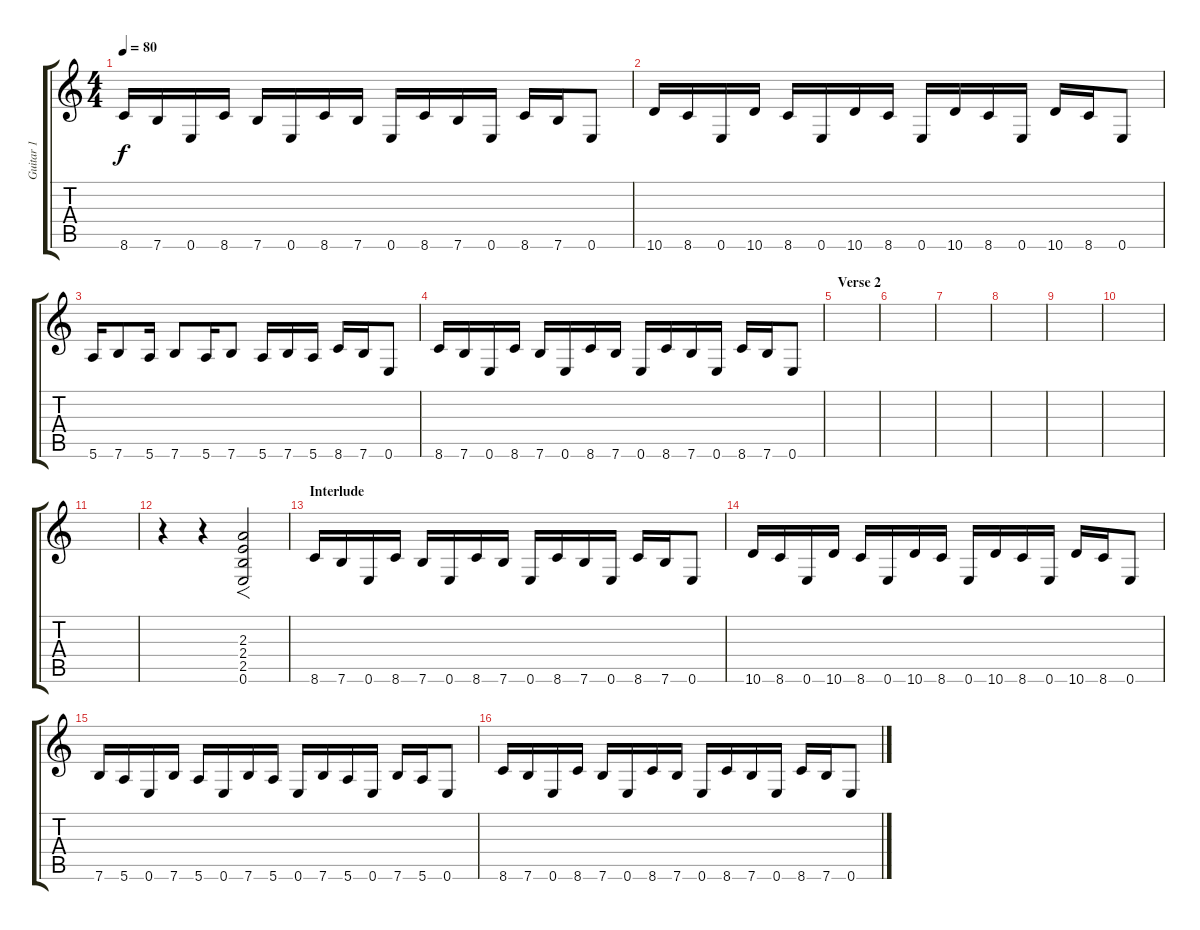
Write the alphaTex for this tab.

\track ("Guitar 1" "Guitar 1") {instrument distortionguitar}
\staff {score tabs}
\tuning (E4 B3 G3 D3 A2 E2) {hide}
\ts (4 4)
\tempo 80
\clef g2
\ks c
8.6.16{dy f} 7.6.16 0.6.16 8.6.16 7.6.16 0.6.16 8.6.16 7.6.16 0.6.16 8.6.16 7.6.16 0.6.16 8.6.16 7.6.16 0.6.8 |
10.6.16 8.6.16 0.6.16 10.6.16 8.6.16 0.6.16 10.6.16 8.6.16 0.6.16 10.6.16 8.6.16 0.6.16 10.6.16 8.6.16 0.6.8 |
5.6.16 7.6.8 5.6.16 7.6.8 5.6.16 7.6.8 5.6.16 7.6.16 5.6.16 8.6.16 7.6.16 0.6.8 |
8.6.16 7.6.16 0.6.16 8.6.16 7.6.16 0.6.16 8.6.16 7.6.16 0.6.16 8.6.16 7.6.16 0.6.16 8.6.16 7.6.16 0.6.8 |
\section ("" "Verse 2")
|
|
|
|
|
|
|
r.4 r.4 (2.3 2.4 2.5 0.6).2{f} |
\section ("" "Interlude")
8.6.16 7.6.16 0.6.16 8.6.16 7.6.16 0.6.16 8.6.16 7.6.16 0.6.16 8.6.16 7.6.16 0.6.16 8.6.16 7.6.16 0.6.8 |
10.6.16 8.6.16 0.6.16 10.6.16 8.6.16 0.6.16 10.6.16 8.6.16 0.6.16 10.6.16 8.6.16 0.6.16 10.6.16 8.6.16 0.6.8 |
7.6.16 5.6.16 0.6.16 7.6.16 5.6.16 0.6.16 7.6.16 5.6.16 0.6.16 7.6.16 5.6.16 0.6.16 7.6.16 5.6.16 0.6.8 |
8.6.16 7.6.16 0.6.16 8.6.16 7.6.16 0.6.16 8.6.16 7.6.16 0.6.16 8.6.16 7.6.16 0.6.16 8.6.16 7.6.16 0.6.8
